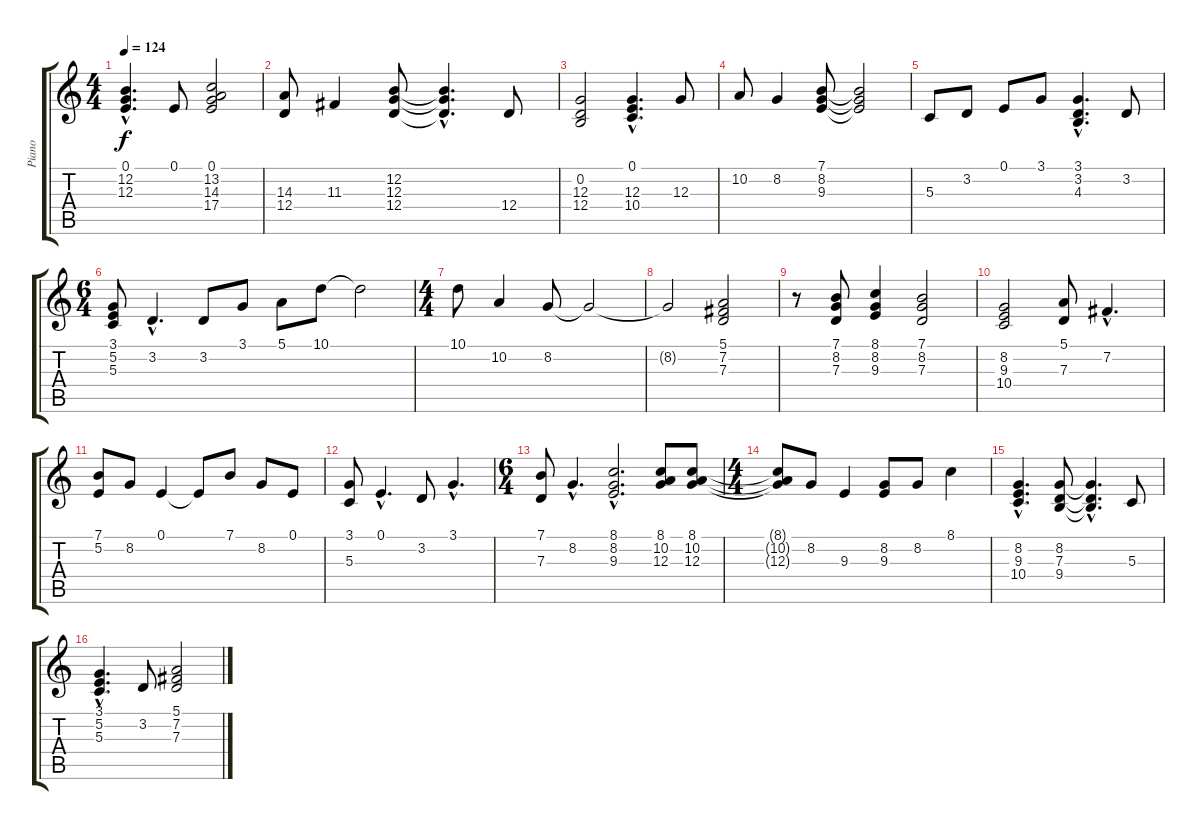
\track ("Piano" "Piano") {instrument electricpiano2}
\staff {score tabs}
\tuning (E4 B3 G3 D3 A2 E2) {hide}
\ts (4 4)
\tempo 124
\clef g2
\ks c
(0.1{hac} 12.2{hac} 12.3{hac}).4{d dy f} 0.1.8 (0.1 13.2 14.3 17.4).2 |
(14.3 12.4).8 11.3.4 (12.2 12.3 12.4).8 (12.2{hac t} 12.3{hac t} 12.4{hac t}).4{d} 12.4.8 |
(0.2 12.3 12.4).2 (0.1{hac} 12.3{hac} 10.4{hac}).4{d} 12.3.8 |
10.2.8 8.2.4 (7.1 8.2 9.3).8 (7.1{t} 8.2{t} 9.3{t}).2 |
5.3.8 3.2.8 0.1.8 3.1.8 (3.1{hac} 3.2{hac} 4.3{hac}).4{d} 3.2.8 |
\ts (6 4)
(3.1 5.2 5.3).8 3.2{hac}.4{d} 3.2.8 3.1.8 5.1.8 10.1.8 10.1{t}.2 |
\ts (4 4)
10.1.8 10.2.4 8.2.8 8.2{t}.2 |
8.2{t}.2 (5.1 7.2 7.3).2 |
r.8 (7.1 8.2 7.3).8 (8.1 8.2 9.3).4 (7.1 8.2 7.3).2 |
(8.2 9.3 10.4).2 (5.1 7.3).8 7.2{hac}.4{d} |
(7.1 5.2).8 8.2.8 0.1.4 0.1{t}.8 7.1.8 8.2.8 0.1.8 |
(3.1 5.3).8 0.1{hac}.4{d} 3.2.8 3.1{hac}.4{d} |
\ts (6 4)
(7.1 7.3).8 8.2{hac}.4{d} (8.1{hac} 8.2{hac} 9.3{hac}).2{d} (8.1 10.2 12.3).8 (8.1 10.2 12.3).8 |
\ts (4 4)
(8.1{t} 10.2{t} 12.3{t}).8 8.2.8 9.3.4 (8.2 9.3).8 8.2.8 8.1.4 |
(8.2{hac} 9.3{hac} 10.4{hac}).4{d} (8.2 7.3 9.4).8 (8.2{hac t} 7.3{hac t} 9.4{hac t}).4{d} 5.3.8 |
(3.1{hac} 5.2{hac} 5.3{hac}).4{d} 3.2.8 (5.1 7.2 7.3).2
